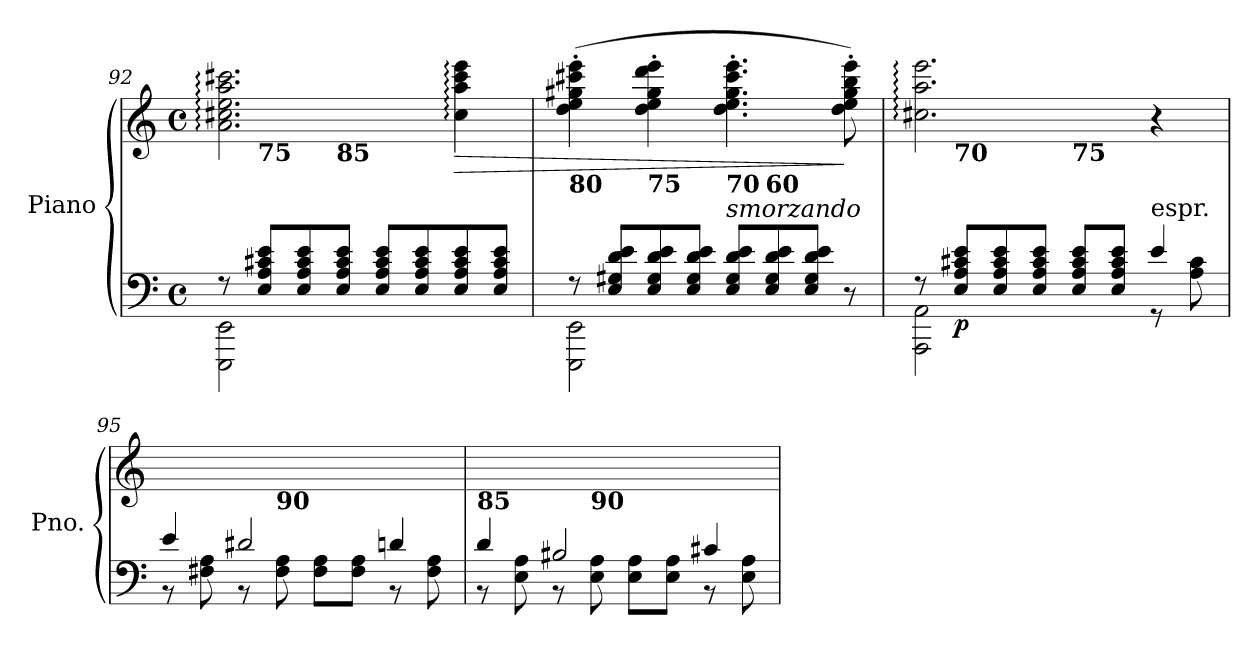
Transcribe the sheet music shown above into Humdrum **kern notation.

**kern	**kern	**dynam
*part1	*part1	*part1
*staff2	*staff1	*staff1/2
*I"Piano	*	*
*I'Pno.	*	*
*clefF4	*clefG2	*
*k[]	*k[]	*
*M4/4	*M4/4	*
*met(c)	*met(c)	*
=92	=92	=92
*^	*^	*
*	*	*	*^	*
8r	2EEE\ 2EE\	2.a\: 2.cc#X\: 2.ee\: 2.aa\: 2.ccc#X\:	8ryy	4.ryy	.
!	!	!	!LO:TX:b:B:t=75	!	!
8E/ 8A/ 8c#X/ 8e/L	.	.	2..ryy	.	.
8E/ 8A/ 8c#/ 8e/	.	.	.	.	.
!	!	!	!	!LO:TX:b:B:t=85	!
8E/ 8A/ 8c#/ 8e/J	.	.	.	2ryy	.
8E/ 8A/ 8c#/ 8e/L	2ryy	.	.	.	.
8E/ 8A/ 8c#/ 8e/	.	.	.	.	.
!	!	!	!	!	!LO:HP:b
8E/ 8A/ 8c#/ 8e/	.	4cc#\: 4aa\: 4ccc#\: 4eee\:	.	.	>
8E/ 8A/ 8c#/ 8e/J	.	.	.	8ryy	.
=93	=93	=93	=93	=93	=93
!	!	!LO:TX:b:B:t=80	!	!	!
*	*	*	*v	*v	*
8r	2EEE\ 2EE\	(>4dd\' 4ee\' 4gg#X\' 4ccc#X\' 4eee\'	2ryy	.
8E/ 8G#X/ 8d/ 8e/L	.	.	.	.
!	!	!LO:TX:b:B:t=75	!	!
8E/ 8G#/ 8d/ 8e/	.	4dd\' 4ee\' 4gg#\' 4ddd\' 4eee\'	.	.
8E/ 8G#/ 8d/ 8e/J	.	.	.	.
!	!	!LO:TX:b:B:t=70	!	!
!LO:TX:a:i:t=smorzando	!	!	!	!
8E/ 8G#/ 8d/ 8e/L	2ryy	4.dd\' 4.ee\' 4.gg#\' 4.ccc#\' 4.eee\'	8ryy	.
!	!	!	!LO:TX:b:B:t=60	!
8E/ 8G#/ 8d/ 8e/	.	.	4.ryy	.
8E/ 8G#/ 8d/ 8e/J	.	.	.	.
8r	.	8dd\' 8ee\' 8gg#\' 8bb\' 8eee\')	.	]
=94	=94	=94	=94	=94
*	*	*	*^	*
8r	2AAA\ 2AA\	2.cc#X\: 2.aa\: 2.eee\:	8ryy	2ryy	.
!	!	!	!LO:TX:b:B:t=70	!	!
!	!	!	!	!	!LO:DY:b=2
8E/ 8A/ 8c#X/ 8e/L	.	.	2..ryy	.	p
8E/ 8A/ 8c#/ 8e/	.	.	.	.	.
8E/ 8A/ 8c#/ 8e/J	.	.	.	.	.
!	!	!	!	!LO:TX:b:B:t=75	!
8E/ 8A/ 8c#/ 8e/L	4ryy	.	.	2ryy	.
8E/ 8A/ 8c#/ 8e/J	.	.	.	.	.
!LO:TX:a:t=espr.	!	!	!	!	!
8rGG	4e/	4r	.	.	.
8A\ 8c#\	.	.	.	.	.
!!LO:PB:g=z
=95	=95	=95	=95	=95	=95
!	!	!LO:TX:b:B:t=85	!	!	!
*	*	*v	*v	*v	*
4e/	8r	4.ryy	.
.	8F#X\ 8A\	.	.
2d#X/	8r	.	.
!	!	!LO:TX:b:B:t=90	!
.	8F#\ 8A\	2ryy	.
.	8F#\ 8A\L	.	.
.	8F#\ 8A\J	.	.
4dn/	8r	.	.
.	8F#\ 8A\	8ryy	.
=96	=96	=96	=96
!	!	!LO:TX:b:B:t=85	!
4d/	8r	4.ryy	.
.	8E\ 8A\	.	.
2B#X/	8r	.	.
!	!	!LO:TX:b:B:t=90	!
.	8E\ 8A\	2ryy	.
.	8E\ 8A\L	.	.
.	8E\ 8A\J	.	.
4c#X/	8r	.	.
.	8E\ 8A\	8ryy	.
*v	*v	*	*
=	=	=
*-	*-	*-
